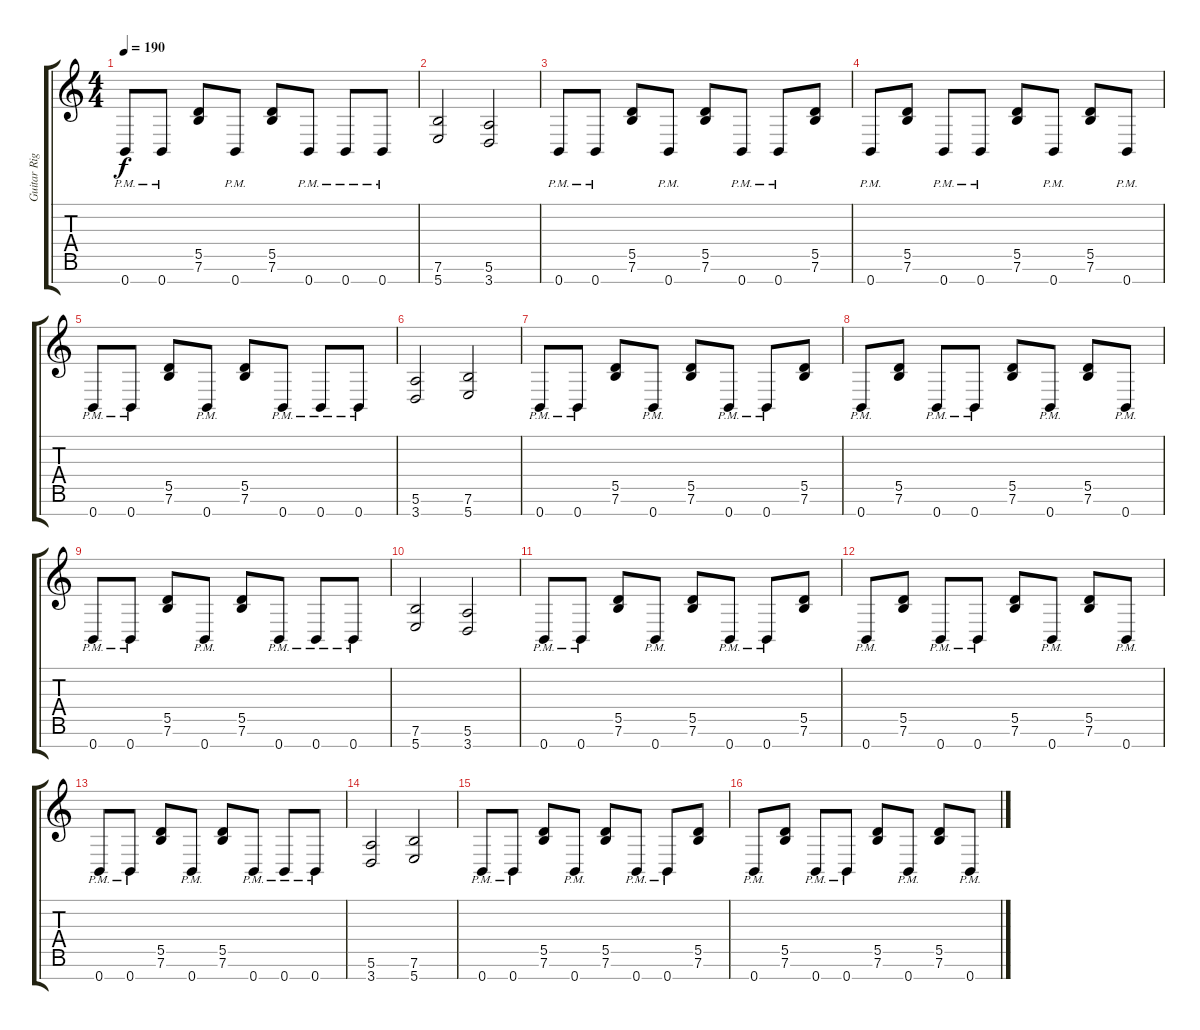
\track ("Guitar Right" "Guitar Rig") {instrument distortionguitar}
\staff {score tabs}
\tuning (E4 B3 G3 D3 A2 E2 B1) {hide}
\ts (4 4)
\tempo 190
\clef g2
\ks c
0.7{pm}.8{dy f} 0.7{pm}.8 (5.5 7.6).8 0.7{pm}.8 (5.5 7.6).8 0.7{pm}.8 0.7{pm}.8 0.7{pm}.8 |
(7.6 5.7).2 (5.6 3.7).2 |
0.7{pm}.8 0.7{pm}.8 (5.5 7.6).8 0.7{pm}.8 (5.5 7.6).8 0.7{pm}.8 0.7{pm}.8 (5.5 7.6).8 |
0.7{pm}.8 (5.5 7.6).8 0.7{pm}.8 0.7{pm}.8 (5.5 7.6).8 0.7{pm}.8 (5.5 7.6).8 0.7{pm}.8 |
0.7{pm}.8 0.7{pm}.8 (5.5 7.6).8 0.7{pm}.8 (5.5 7.6).8 0.7{pm}.8 0.7{pm}.8 0.7{pm}.8 |
(5.6 3.7).2 (7.6 5.7).2 |
0.7{pm}.8 0.7{pm}.8 (5.5 7.6).8 0.7{pm}.8 (5.5 7.6).8 0.7{pm}.8 0.7{pm}.8 (5.5 7.6).8 |
0.7{pm}.8 (5.5 7.6).8 0.7{pm}.8 0.7{pm}.8 (5.5 7.6).8 0.7{pm}.8 (5.5 7.6).8 0.7{pm}.8 |
0.7{pm}.8 0.7{pm}.8 (5.5 7.6).8 0.7{pm}.8 (5.5 7.6).8 0.7{pm}.8 0.7{pm}.8 0.7{pm}.8 |
(7.6 5.7).2 (5.6 3.7).2 |
0.7{pm}.8 0.7{pm}.8 (5.5 7.6).8 0.7{pm}.8 (5.5 7.6).8 0.7{pm}.8 0.7{pm}.8 (5.5 7.6).8 |
0.7{pm}.8 (5.5 7.6).8 0.7{pm}.8 0.7{pm}.8 (5.5 7.6).8 0.7{pm}.8 (5.5 7.6).8 0.7{pm}.8 |
0.7{pm}.8 0.7{pm}.8 (5.5 7.6).8 0.7{pm}.8 (5.5 7.6).8 0.7{pm}.8 0.7{pm}.8 0.7{pm}.8 |
(5.6 3.7).2 (7.6 5.7).2 |
0.7{pm}.8 0.7{pm}.8 (5.5 7.6).8 0.7{pm}.8 (5.5 7.6).8 0.7{pm}.8 0.7{pm}.8 (5.5 7.6).8 |
0.7{pm}.8 (5.5 7.6).8 0.7{pm}.8 0.7{pm}.8 (5.5 7.6).8 0.7{pm}.8 (5.5 7.6).8 0.7{pm}.8
